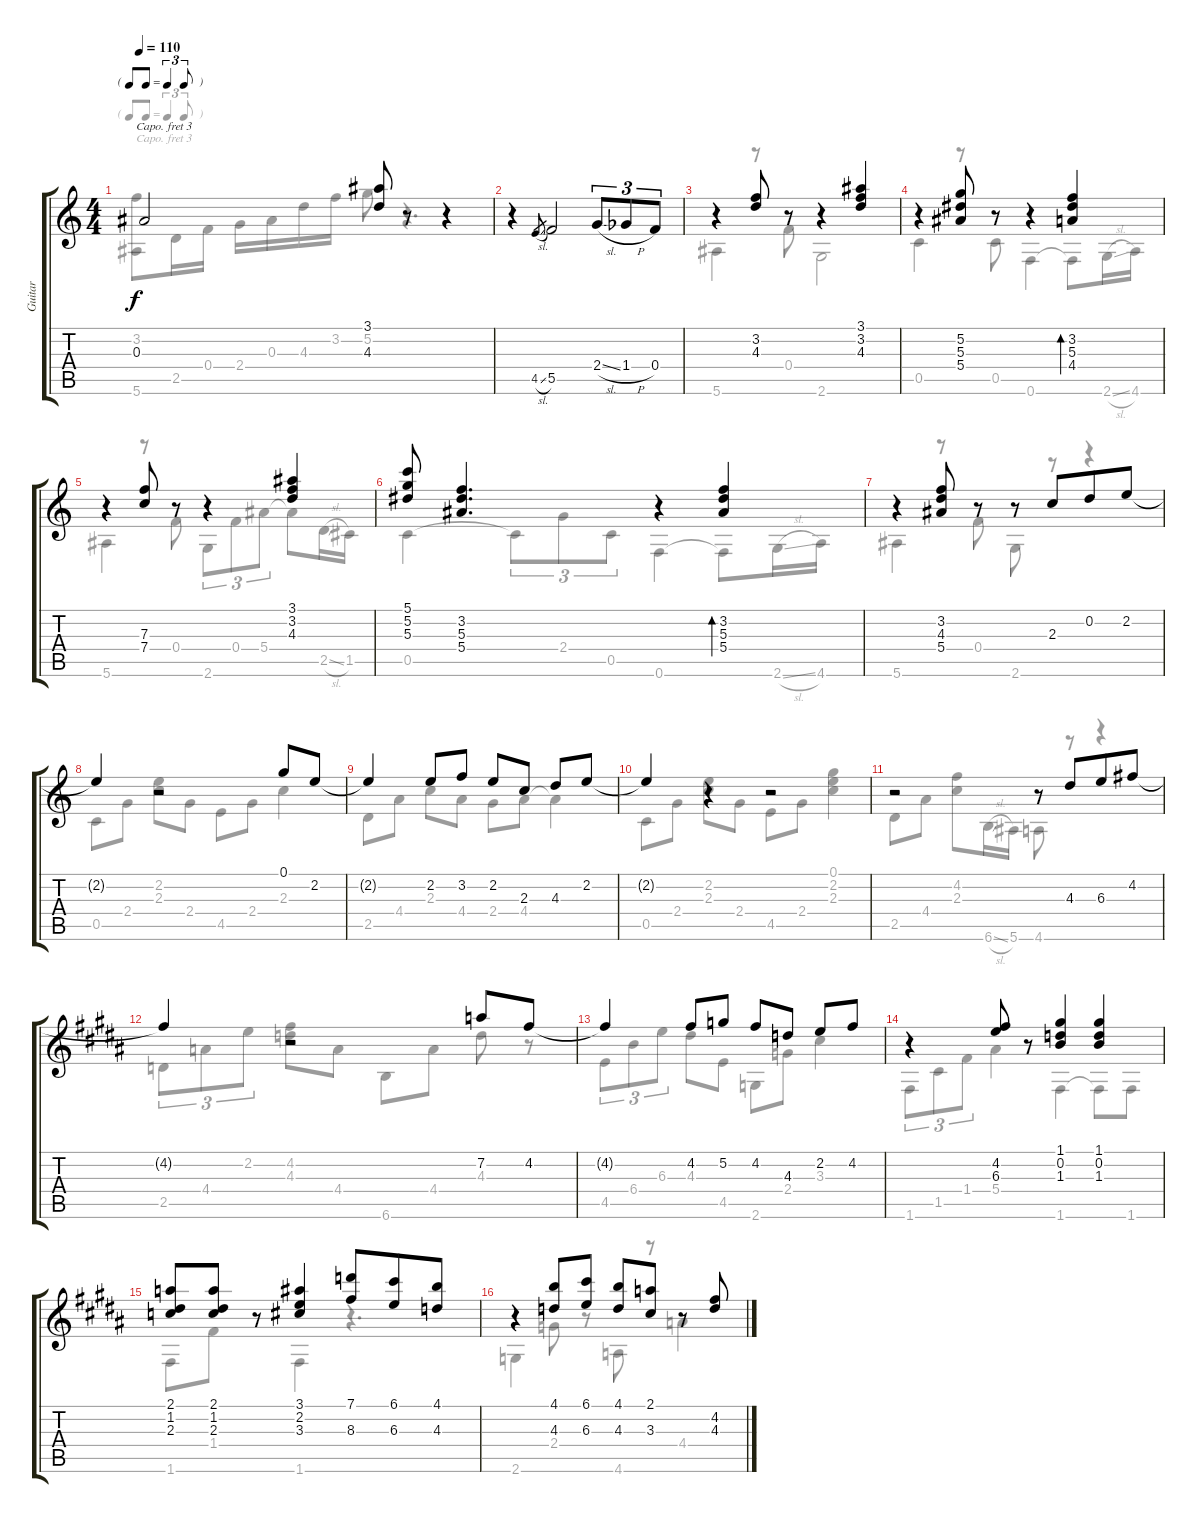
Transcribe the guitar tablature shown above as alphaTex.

\track ("Guitar" "Guitar") {instrument acousticguitarnylon}
\staff {score tabs}
\capo 3
\tuning (E4 B3 G3 D3 A2 D2) {hide}
\voice
\ts (4 4)
\tf triplet8th
\tempo 110
\clef g2
\ks c
0.3{t}.2{dy f} (3.1 4.3).8 r.8 r.4 |
r.4 4.5{sl}.8{gr} 5.5.2 2.4{sl}.8{tu (3 2)} 1.4{h acc b}.8{tu (3 2)} 0.4.8{tu (3 2)} |
r.4 (3.2 4.3).8 r.8 r.4 (3.1 3.2 4.3).4 |
r.4 (5.2 5.3 5.4).8 r.8 r.4 (3.2 5.3 4.4).4{bd 60} |
r.4 (7.3 7.4).8 r.8 r.4 (3.1 3.2 4.3).4 |
(5.1 5.2 5.3).8 (3.2 5.3 5.4).4{d} r.4 (3.2 5.3 5.4).4{bd 30} |
r.4 (3.2 4.3 5.4).8 r.8 r.8 2.3.8{beam merge} 0.2.8 2.2.8 |
2.2{t}.4 r.2 0.1.8 2.2.8 |
2.2{t}.4 2.2.8 3.2.8 2.2.8 2.3.8 4.3.8 2.2.8 |
2.2{t}.4 r.4 r.2 |
r.2 r.8 4.3.8{beam merge} 6.3.8 4.2.8 |
\ks b
4.2{t}.4 r.2 7.2.8 4.2.8 |
4.2{t}.4 4.2.8 5.2.8 4.2.8 4.3.8 2.2.8 4.2.8 |
r.4 (4.2 6.3).8 r.8 (1.1 0.2 1.3).4 (1.1 0.2 1.3).4 |
(2.1 1.2 2.3).8 (2.1 1.2 2.3).8 r.8 (3.1 2.2 3.3).4 (7.1 8.3).8{beam merge} (6.1 6.3).8 (4.1 4.3).8 |
r.4 (4.1 4.3).8 (6.1 6.3).8 (4.1 4.3).8 (2.1 3.3).8 r.8 (4.2 4.3).8
\voice
\clef g2
\ottava regular
\simile none
\ks c
(3.2{t} 5.6{t}).8{dy f} 2.5.16 0.4.16 2.4.16 0.3.16 4.3.16 3.2.16 5.2.8 r.4{d} |
|
5.6.4 r.8 0.4.8 2.6.2 |
0.5.4 r.8 0.5.8 0.6.4 0.6{t}.8 2.6{sl}.16 4.6.16 |
5.6.4 r.8 0.4.8 2.6.8{tu (3 2)} 0.4.8{tu (3 2)} 5.4.8{tu (3 2)} 5.4{t}.8 2.5{sl}.16 1.5.16 |
0.5.4 0.5{t}.8{tu (3 2)} 2.4.8{tu (3 2)} 0.5.8{tu (3 2)} 0.6.4 0.6{t}.8 2.6{sl}.16 4.6.16 |
5.6.4 r.8 0.4.8 2.6.8 r.8 r.4 |
0.5.8 2.4.8 (2.2 2.3).8 2.4.8 4.5.8 2.4.8 2.3.4 |
2.5.8 4.4.8 2.3.8 4.4.8 2.4.8 4.4.8 4.4{t}.4 |
0.5.8 2.4.8 (2.2 2.3).8 2.4.8 4.5.8 2.4.8 (0.1 2.2 2.3).4 |
2.5.8 4.4.8 (4.2 2.3).8 6.6{sl}.16 5.6.16 4.6.8 r.8 r.4 |
\ks b
2.5.8{tu (3 2)} 4.4.8{tu (3 2)} 2.2.8{tu (3 2)} (4.2 4.3).8 4.4.8 6.6.8 4.4.8 4.3.8 r.8 |
4.5.8{tu (3 2)} 6.4.8{tu (3 2)} 6.3.8{tu (3 2)} 4.3.8 4.5.8 2.6.8 2.4.8 3.3.4 |
1.6.8{tu (3 2)} 1.5.8{tu (3 2)} 1.4.8{tu (3 2)} 5.4.4 1.6.4 1.6{t}.8 1.6.8 |
1.6.8 1.4.8 r.8 1.6.4 r.4{d} |
2.6.4 2.4.8 r.8 4.6.8 r.8 4.4.4
